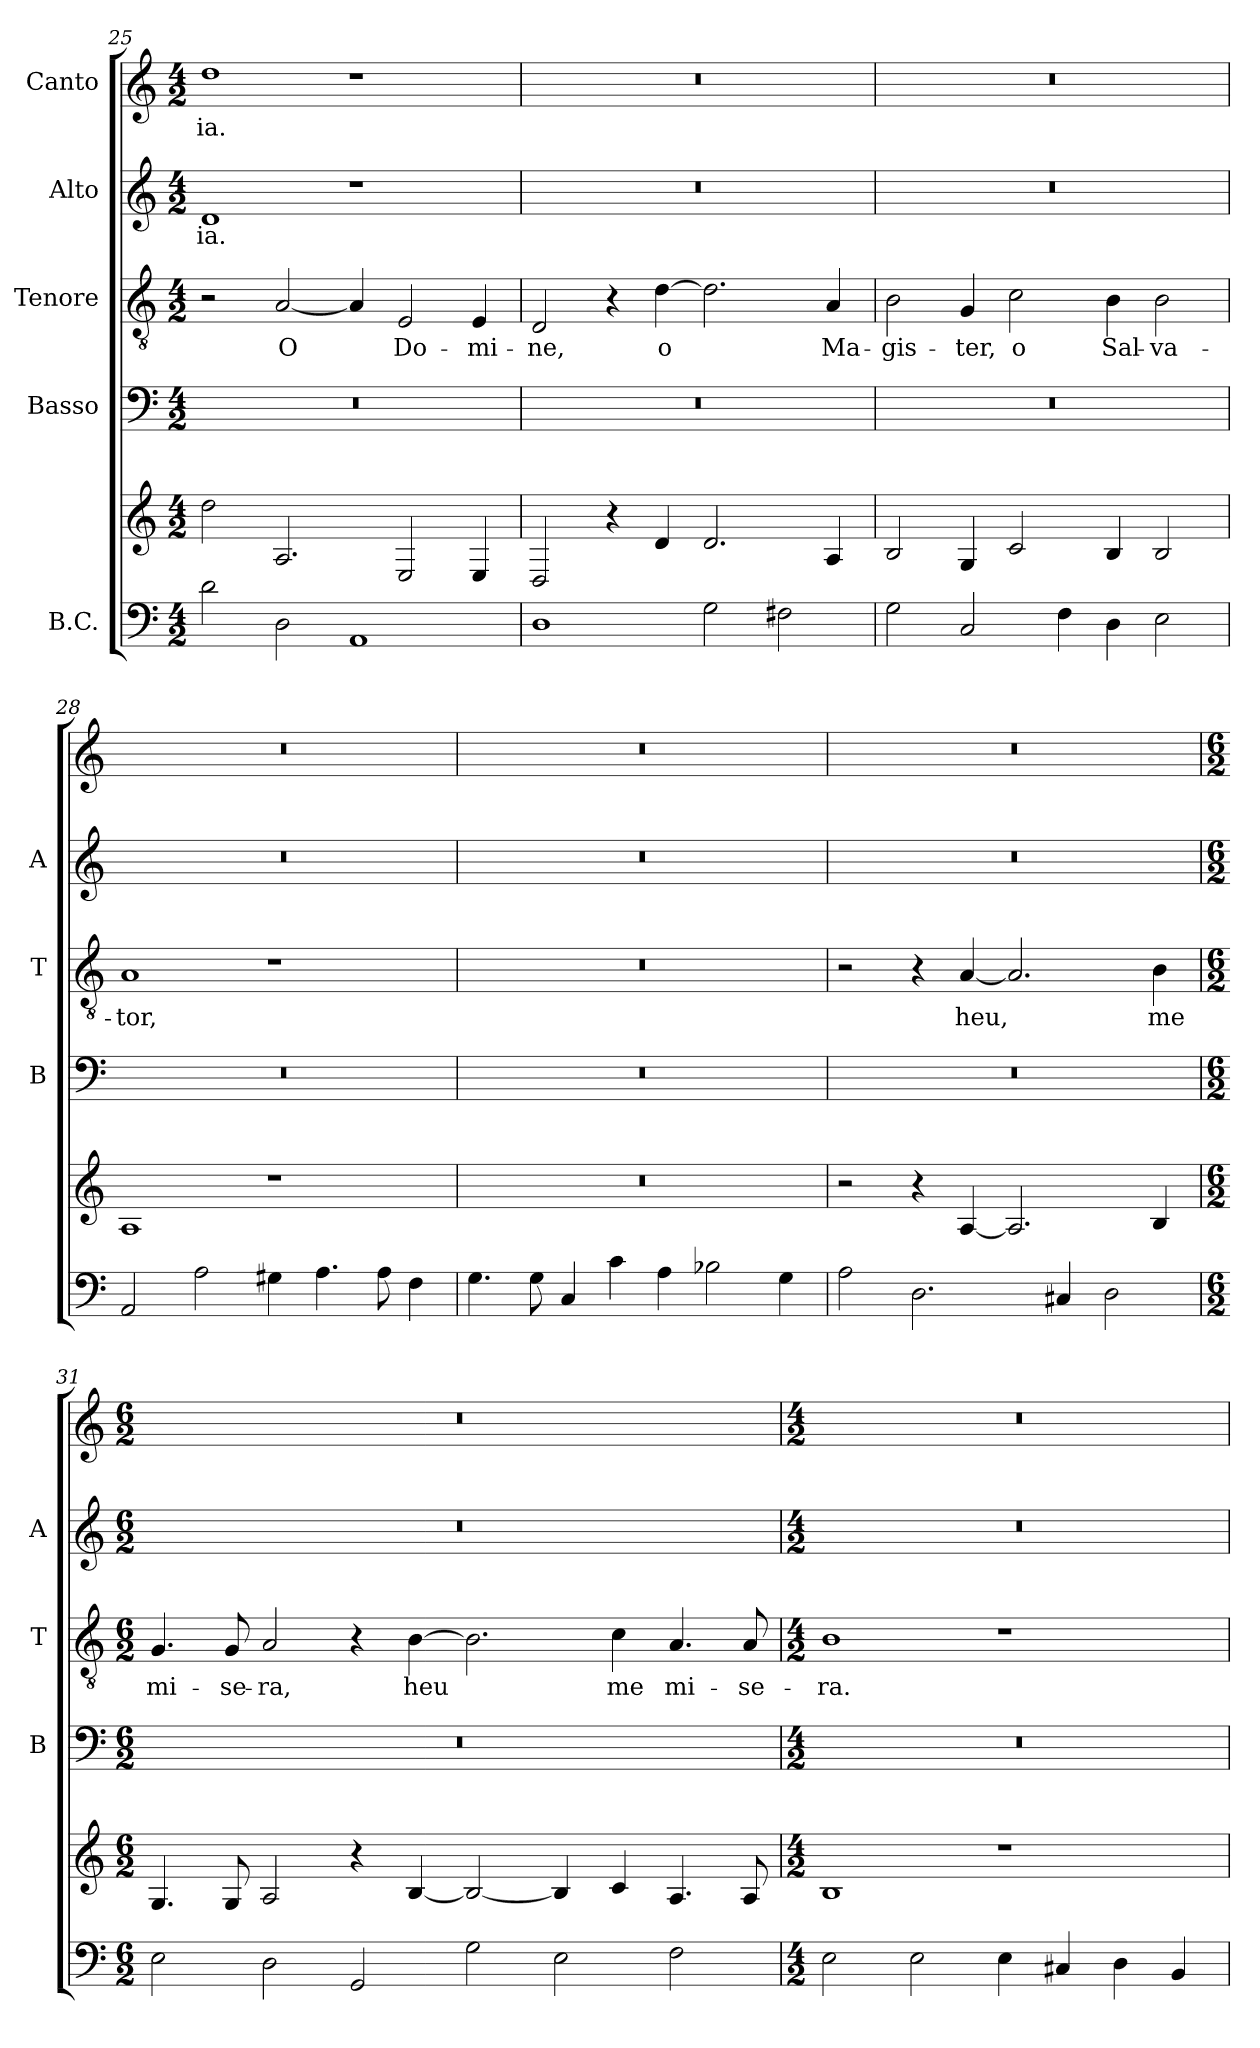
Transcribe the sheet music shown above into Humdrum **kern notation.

**kern	**kern	**kern	**kern	**text	**kern	**text	**kern	**text
*part5	*part5	*part4	*part3	*part3	*part2	*part2	*part1	*part1
*staff6	*staff5	*staff4	*staff3	*staff3	*staff2	*staff2	*staff1	*staff1
*I"B.C.	*	*I"Basso	*I"Tenore	*	*I"Alto	*	*I"Canto	*
*	*	*I'B	*I'T	*	*I'A	*	*	*
!!LO:PB:g=z
*clefF4	*clefG2	*clefF4	*clefGv2	*	*clefG2	*	*clefG2	*
*k[]	*k[]	*k[]	*k[]	*	*k[]	*	*k[]	*
*C:	*C:	*C:	*C:	*	*C:	*	*C:	*
*M4/2	*M4/2	*M4/2	*M4/2	*	*M4/2	*	*M4/2	*
=25	=25	=25	=25	=25	=25	=25	=25	=25
!	!	!	!	!	!	!LO:LY:b	!	!LO:LY:b
2d\	2dd\	0r	2r	.	1d	-ia.	1dd	-ia.
!	!	!	!	!LO:LY:b	!	!	!	!
2D\	2.A/	.	[2A/	O	.	.	.	.
1AA	.	.	4A/]	.	1r	.	1r	.
!	!	!	!	!LO:LY:b	!	!	!	!
.	2E/	.	2E/	Do-	.	.	.	.
!	!	!	!	!LO:LY:b	!	!	!	!
.	4E/	.	4E/	-mi-	.	.	.	.
=26	=26	=26	=26	=26	=26	=26	=26	=26
!	!	!	!	!LO:LY:b	!	!	!	!
1D	2D/	0r	2D/	-ne,	0r	.	0r	.
.	4r	.	4r	.	.	.	.	.
!	!	!	!	!LO:LY:b	!	!	!	!
.	4d/	.	[4d\	o	.	.	.	.
2G\	2.d/	.	2.d\]	.	.	.	.	.
2F#X\	.	.	.	.	.	.	.	.
!	!	!	!	!LO:LY:b	!	!	!	!
.	4A/	.	4A/	Ma-	.	.	.	.
=27	=27	=27	=27	=27	=27	=27	=27	=27
!	!	!	!	!LO:LY:b	!	!	!	!
2G\	2B/	0r	2B\	-gis-	0r	.	0r	.
!	!	!	!	!LO:LY:b	!	!	!	!
2C/	4G/	.	4G/	-ter,	.	.	.	.
!	!	!	!	!LO:LY:b	!	!	!	!
.	2c/	.	2c\	o	.	.	.	.
4F\	.	.	.	.	.	.	.	.
!	!	!	!	!LO:LY:b	!	!	!	!
4D\	4B/	.	4B\	Sal-	.	.	.	.
!	!	!	!	!LO:LY:b	!	!	!	!
2E\	2B/	.	2B\	-va-	.	.	.	.
=28	=28	=28	=28	=28	=28	=28	=28	=28
!	!	!	!	!LO:LY:b	!	!	!	!
2AA/	1A	0r	1A	-tor,	0r	.	0r	.
2A\	.	.	.	.	.	.	.	.
4G#X\	1r	.	1r	.	.	.	.	.
4.A\	.	.	.	.	.	.	.	.
8A\	.	.	.	.	.	.	.	.
4F\	.	.	.	.	.	.	.	.
!!LO:LB:g=z
=29	=29	=29	=29	=29	=29	=29	=29	=29
4.G\	0r	0r	0r	.	0r	.	0r	.
8G\	.	.	.	.	.	.	.	.
4C/	.	.	.	.	.	.	.	.
4c\	.	.	.	.	.	.	.	.
4A\	.	.	.	.	.	.	.	.
2B-X\	.	.	.	.	.	.	.	.
4G\	.	.	.	.	.	.	.	.
=30	=30	=30	=30	=30	=30	=30	=30	=30
2A\	2r	0r	2r	.	0r	.	0r	.
2.D\	4r	.	4r	.	.	.	.	.
!	!	!	!	!LO:LY:b	!	!	!	!
.	[4A/	.	[4A/	heu,	.	.	.	.
.	2.A/]	.	2.A/]	.	.	.	.	.
4C#X/	.	.	.	.	.	.	.	.
2D\	.	.	.	.	.	.	.	.
!	!	!	!	!LO:LY:b	!	!	!	!
.	4B/	.	4B\	me	.	.	.	.
=31	=31	=31	=31	=31	=31	=31	=31	=31
*M6/2	*M6/2	*M6/2	*M6/2	*	*M6/2	*	*M6/2	*
!	!	!	!	!LO:LY:b	!	!	!	!
2E\	4.G/	0.r	4.G/	mi-	0.r	.	0.r	.
!	!	!	!	!LO:LY:b	!	!	!	!
.	8G/	.	8G/	-se-	.	.	.	.
!	!	!	!	!LO:LY:b	!	!	!	!
2D\	2A/	.	2A/	-ra,	.	.	.	.
2GG/	4r	.	4r	.	.	.	.	.
!	!	!	!	!LO:LY:b	!	!	!	!
.	[4B/	.	[4B\	heu	.	.	.	.
2G\	2B/_	.	2.B\]	.	.	.	.	.
2E\	4B/]	.	.	.	.	.	.	.
!	!	!	!	!LO:LY:b	!	!	!	!
.	4c/	.	4c\	me	.	.	.	.
!	!	!	!	!LO:LY:b	!	!	!	!
2F\	4.A/	.	4.A/	mi-	.	.	.	.
!	!	!	!	!LO:LY:b	!	!	!	!
.	8A/	.	8A/	-se-	.	.	.	.
=32	=32	=32	=32	=32	=32	=32	=32	=32
*M4/2	*M4/2	*M4/2	*M4/2	*	*M4/2	*	*M4/2	*
!	!	!	!	!LO:LY:b	!	!	!	!
2E\	1B	0r	1B	-ra.	0r	.	0r	.
2E\	.	.	.	.	.	.	.	.
4E\	1r	.	1r	.	.	.	.	.
4C#X/	.	.	.	.	.	.	.	.
4D\	.	.	.	.	.	.	.	.
4BB/	.	.	.	.	.	.	.	.
=	=	=	=	=	=	=	=	=
*-	*-	*-	*-	*-	*-	*-	*-	*-
